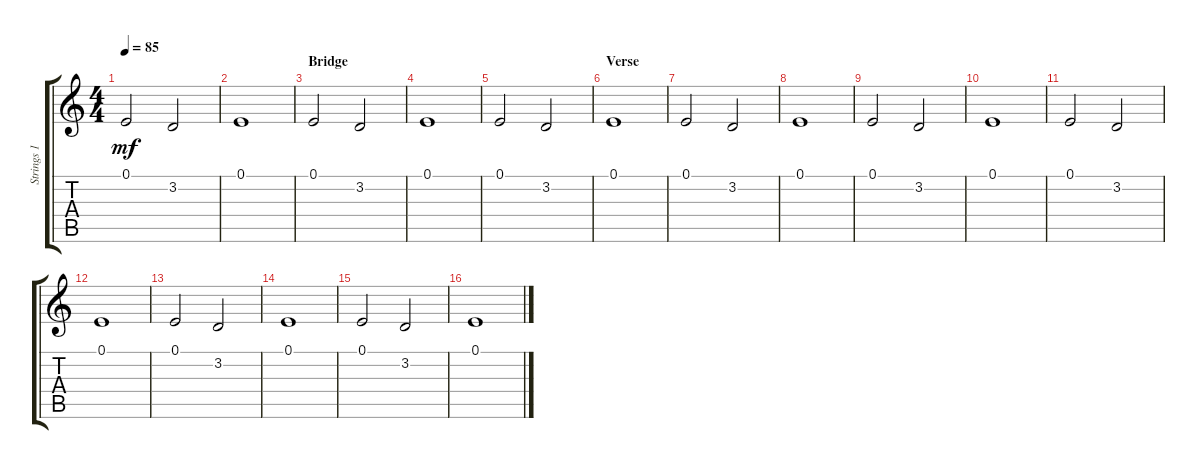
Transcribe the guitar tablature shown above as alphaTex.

\track ("Strings 1" "Strings 1") {instrument tremolostrings}
\staff {score tabs}
\tuning (E4 B3 G3 D3 A2 E2) {hide}
\ts (4 4)
\tempo 85
\clef g2
\ks c
0.1.2{dy mf} 3.2.2 |
0.1.1 |
\section ("" "Bridge")
0.1.2 3.2.2 |
0.1.1 |
0.1.2 3.2.2 |
\section ("" "Verse")
0.1.1 |
0.1.2 3.2.2 |
0.1.1 |
0.1.2 3.2.2 |
0.1.1 |
0.1.2 3.2.2 |
0.1.1 |
0.1.2 3.2.2 |
0.1.1 |
0.1.2 3.2.2 |
0.1.1
